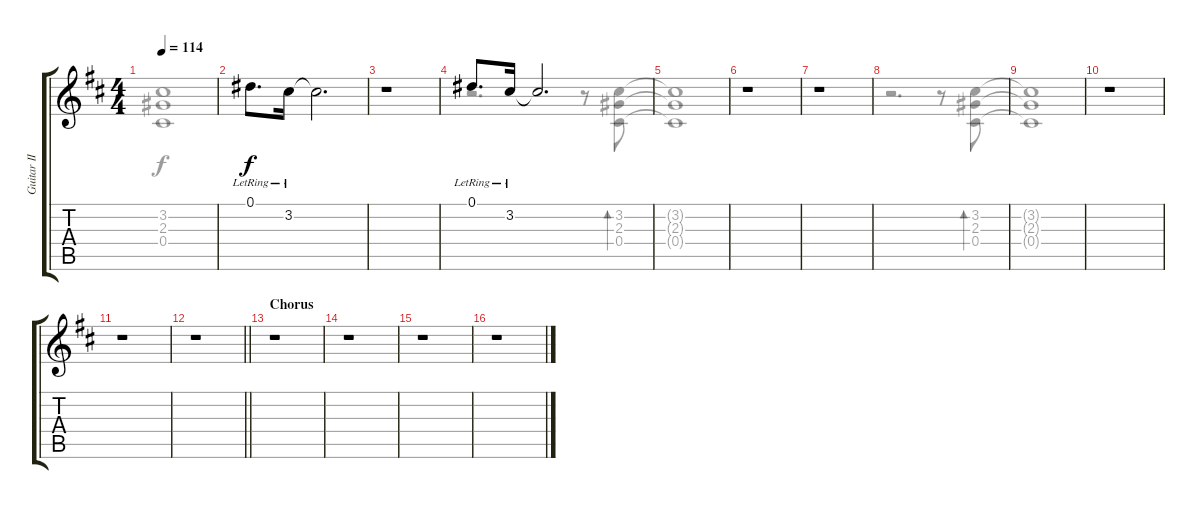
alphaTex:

\track ("Guitar II" "Guitar II") {instrument electricguitarclean}
\staff {score tabs}
\tuning (Eb4 Bb3 Gb3 Db3 Ab2 Eb2) {hide}
\voice
\ts (4 4)
\tempo 114
\clef g2
\ks d
|
0.1{lr}.8{d} 3.2{lr}.16 3.2{t}.2{d} |
r.1 |
0.1{lr}.8{d} 3.2{lr}.16 3.2{t}.2{d} |
|
r.1 |
r.1 |
|
|
r.1 |
r.1 |
\barLineRight lightlight
r.1 |
\section ("" "Chorus")
\ks bminor
r.1 |
r.1 |
r.1 |
r.1
\voice
\clef g2
\ottava regular
\simile none
\ks d
(3.2{t} 2.3{t} 0.4{t}).1{dy f} |
|
|
r.2{d} r.8 (3.2 2.3 0.4).8{bd 480} |
(3.2{t} 2.3{t} 0.4{t}).1 |
|
|
r.2{d} r.8 (3.2 2.3 0.4).8{bd 480} |
(3.2{t} 2.3{t} 0.4{t}).1 |
|
|
\barLineRight lightlight
|
\ks bminor
|
|
|
